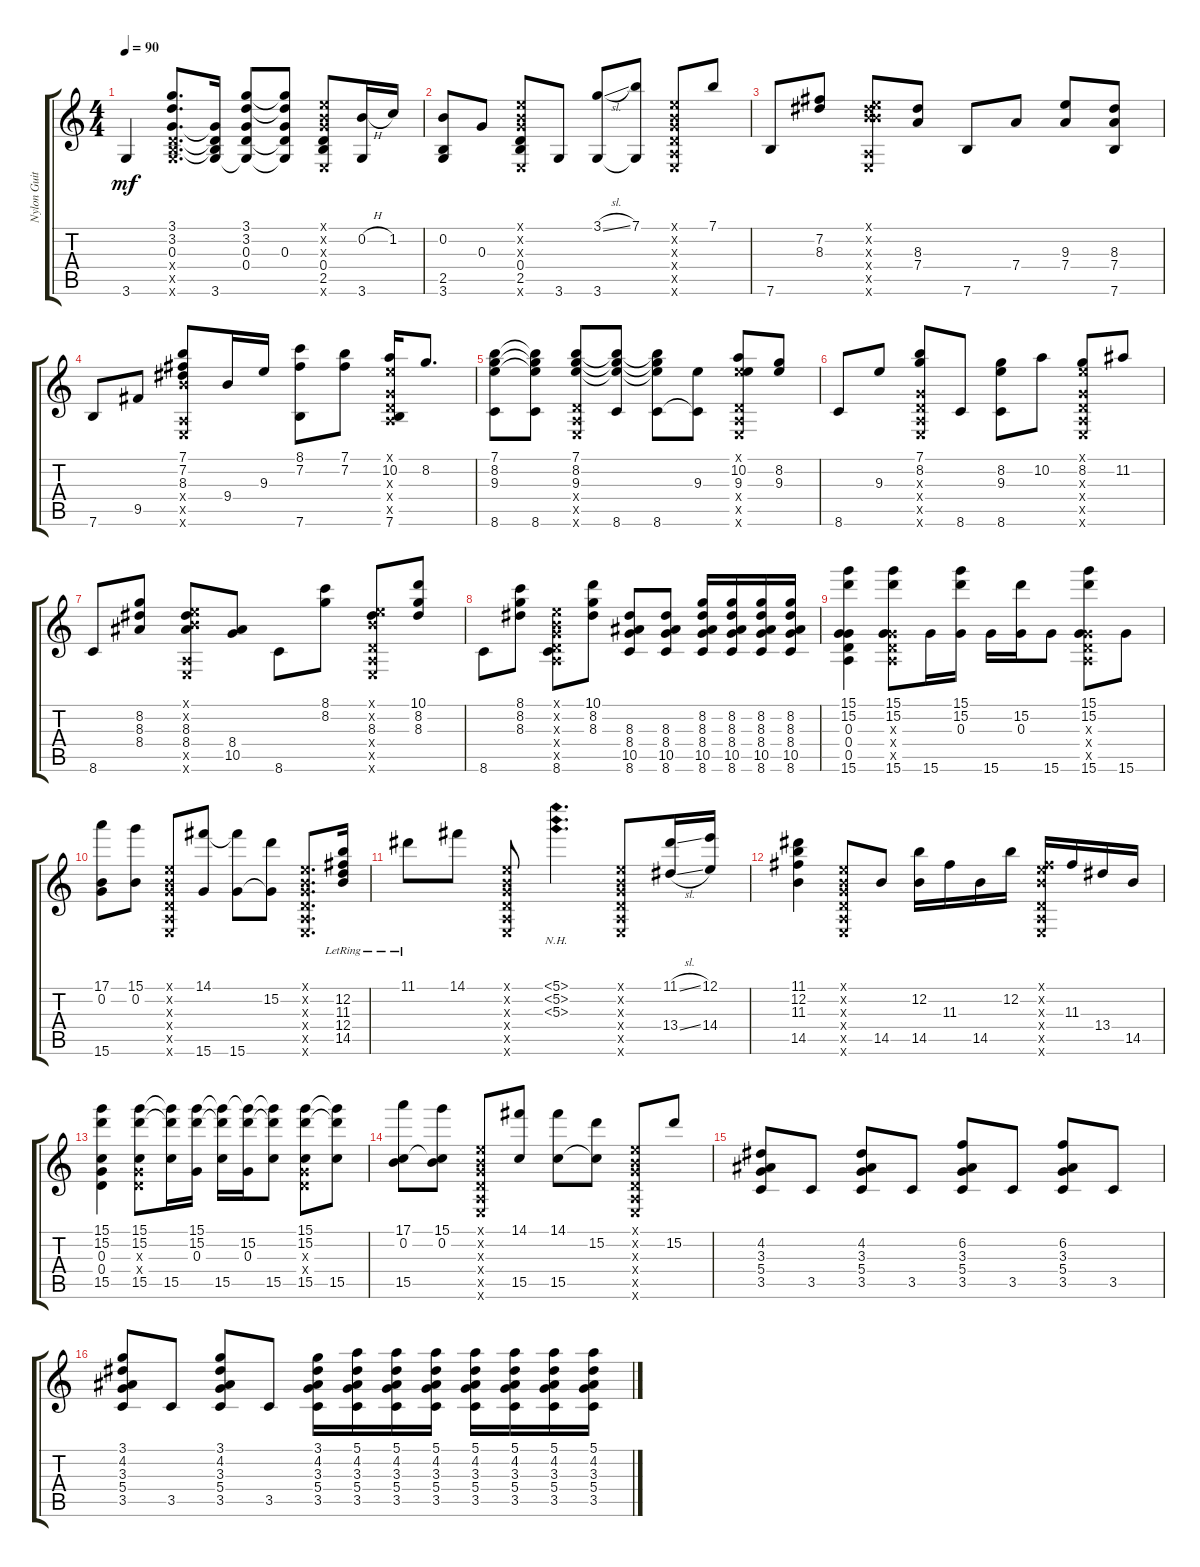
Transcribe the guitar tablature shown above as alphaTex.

\track ("Nylon Guitar" "Nylon Guit") {instrument acousticguitarnylon}
\staff {score tabs}
\tuning (E4 B3 G3 D3 A2 E2) {hide}
\ts (4 4)
\tempo 90
\clef g2
\ks c
3.6.4{dy mf} (3.1 3.2 0.3 0.4{x} 2.5{x} 3.6{x}).8{d} (0.3{t} 0.4{t} 2.5{t} 3.6).16 (3.1 3.2 0.3 0.4 3.6{t}).8 (3.1{t} 3.2{t} 0.3 0.4{t} 3.6{t}).8 (0.1{x} 0.2{x} 0.3{x} 0.4 2.5 0.6{x}).8 (0.2{h} 3.6).16 1.2.16 |
(0.2 2.5 3.6).8 0.3.8 (0.1{x} 0.2{x} 0.3{x} 0.4 2.5 0.6{x}).8 3.6.8 (3.1{sl} 3.6).8 (7.1 3.6{t}).8 (0.1{x} 0.2{x} 0.3{x} 0.4{x} 0.5{x} 0.6{x}).8 7.1.8 |
7.6.8 (7.2 8.3).8 (0.1{x} 0.2{x} 8.3{x} 9.4{x} 0.5{x} 0.6{x}).8 (8.3 7.4).8 7.6.8 7.4.8 (9.3 7.4).8 (8.3 7.4 7.6).8 |
7.6.8 9.5.8 (7.1 7.2 8.3 9.4{x} 0.5{x} 0.6{x}).8 9.4.16 9.3.16 (8.1 7.2 7.6).8 (7.1 7.2).8 (0.1{x} 10.2 0.3{x} 0.4{x} 0.5{x} 7.6).16 8.2.8{d} |
(7.1 8.2 9.3 8.6).8 (7.1{t} 8.2{t} 9.3{t} 8.6).8 (7.1 8.2 9.3 0.4{x} 0.5{x} 0.6{x}).8 (7.1{t} 8.2{t} 9.3{t} 8.6).8 (7.1{t} 8.2{t} 9.3{t} 8.6).8 (9.3 8.6{t}).8 (0.1{x} 10.2 9.3 0.4{x} 0.5{x} 0.6{x}).8 (8.2 9.3).8 |
8.6.8 9.3.8 (7.1 8.2 0.3{x} 0.4{x} 0.5{x} 0.6{x}).8 8.6.8 (8.2 9.3 8.6).8 10.2.8 (0.1{x} 8.2 0.3{x} 0.4{x} 0.5{x} 0.6{x}).8 11.2.8 |
8.6.8 (8.2 8.3 8.4).8 (0.1{x} 0.2{x} 8.3 8.4 0.5{x} 0.6{x}).8 (8.4 10.5).8 8.6.8 (8.1 8.2).8 (0.1{x} 0.2{x} 8.3 0.4{x} 0.5{x} 0.6{x}).8 (10.1 8.2 8.3).8 |
8.6.8 (8.1 8.2 8.3).8 (0.1{x} 0.2{x} 0.3{x} 0.4{x} 0.5{x} 8.6).8 (10.1 8.2 8.3).8 (8.3 8.4 10.5 8.6).8 (8.3 8.4 10.5 8.6).8 (8.2 8.3 8.4 10.5 8.6).16 (8.2 8.3 8.4 10.5 8.6).16 (8.2 8.3 8.4 10.5 8.6).16 (8.2 8.3 8.4 10.5 8.6).16 |
(15.1 15.2 0.3 0.4 0.5 15.6).4 (15.1 15.2 0.3{x} 0.4{x} 0.5{x} 15.6).8 15.6.16 (15.1 15.2 0.3).16 15.6.16 (15.2 0.3).16 15.6.8 (15.1 15.2 0.3{x} 0.4{x} 0.5{x} 15.6).8 15.6.8 |
(17.1 0.2 15.6).8 (15.1 0.2).8 (0.1{x} 0.2{x} 0.3{x} 0.4{x} 0.5{x} 0.6{x}).8 (14.1 15.6).8 (14.1{t} 15.6).8 (15.2 15.6{t}).8 (0.1{x} 0.2{x} 0.3{x} 0.4{x} 0.5{x} 0.6{x}).8{d} (12.2 11.3 12.4 14.5{lr}).16 |
11.1{lr}.8 14.1.8 (0.1{x} 0.2{x} 0.3{x} 0.4{x} 0.5{x} 0.6{x}).8 (5.1{nh} 5.2{nh} 5.3{nh}).4{d} (0.1{x} 0.2{x} 0.3{x} 0.4{x} 0.5{x} 0.6{x}).8 (11.1{sl} 13.4{sl}).16 (12.1 14.4).16 |
(11.1 12.2 11.3 14.5).4 (0.1{x} 0.2{x} 0.3{x} 0.4{x} 0.5{x} 0.6{x}).8 14.5.8 (12.2 14.5).16 11.3.16 14.5.16 12.2.16 (0.1{x} 0.2{x} 11.3{x} 0.4{x} 0.5{x} 0.6{x}).16 11.3.16 13.4.16 14.5.16 |
(15.1 15.2 0.3 0.4 15.5).4 (15.1 15.2 0.3{x} 0.4{x} 15.5).8 (15.1{t} 15.2{t} 15.5).16 (15.1 15.2 0.3).16 (15.1{t} 15.2{t} 15.5).16 (15.1{t} 15.2 0.3).16 (15.1{t} 15.2{t} 15.5).8 (15.1 15.2 0.3{x} 0.4{x} 15.5).8 (15.1{t} 15.2{t} 15.5).8 |
(17.1 0.2 15.5).8 (15.1 0.2 15.5{t}).8 (0.1{x} 0.2{x} 0.3{x} 0.4{x} 0.5{x} 0.6{x}).8 (14.1 15.5).8 (14.1 15.5).8 (15.2 15.5{t}).8 (0.1{x} 0.2{x} 0.3{x} 0.4{x} 0.5{x} 0.6{x}).8 15.2.8 |
(4.2 3.3 5.4 3.5).8 3.5.8 (4.2 3.3 5.4 3.5).8 3.5.8 (6.2 3.3 5.4 3.5).8 3.5.8 (6.2 3.3 5.4 3.5).8 3.5.8 |
(3.1 4.2 3.3 5.4 3.5).8 3.5.8 (3.1 4.2 3.3 5.4 3.5).8 3.5.8 (3.1 4.2 3.3 5.4 3.5).16 (5.1 4.2 3.3 5.4 3.5).16 (5.1 4.2 3.3 5.4 3.5).16 (5.1 4.2 3.3 5.4 3.5).16 (5.1 4.2 3.3 5.4 3.5).16 (5.1 4.2 3.3 5.4 3.5).16 (5.1 4.2 3.3 5.4 3.5).16 (5.1 4.2 3.3 5.4 3.5).16
